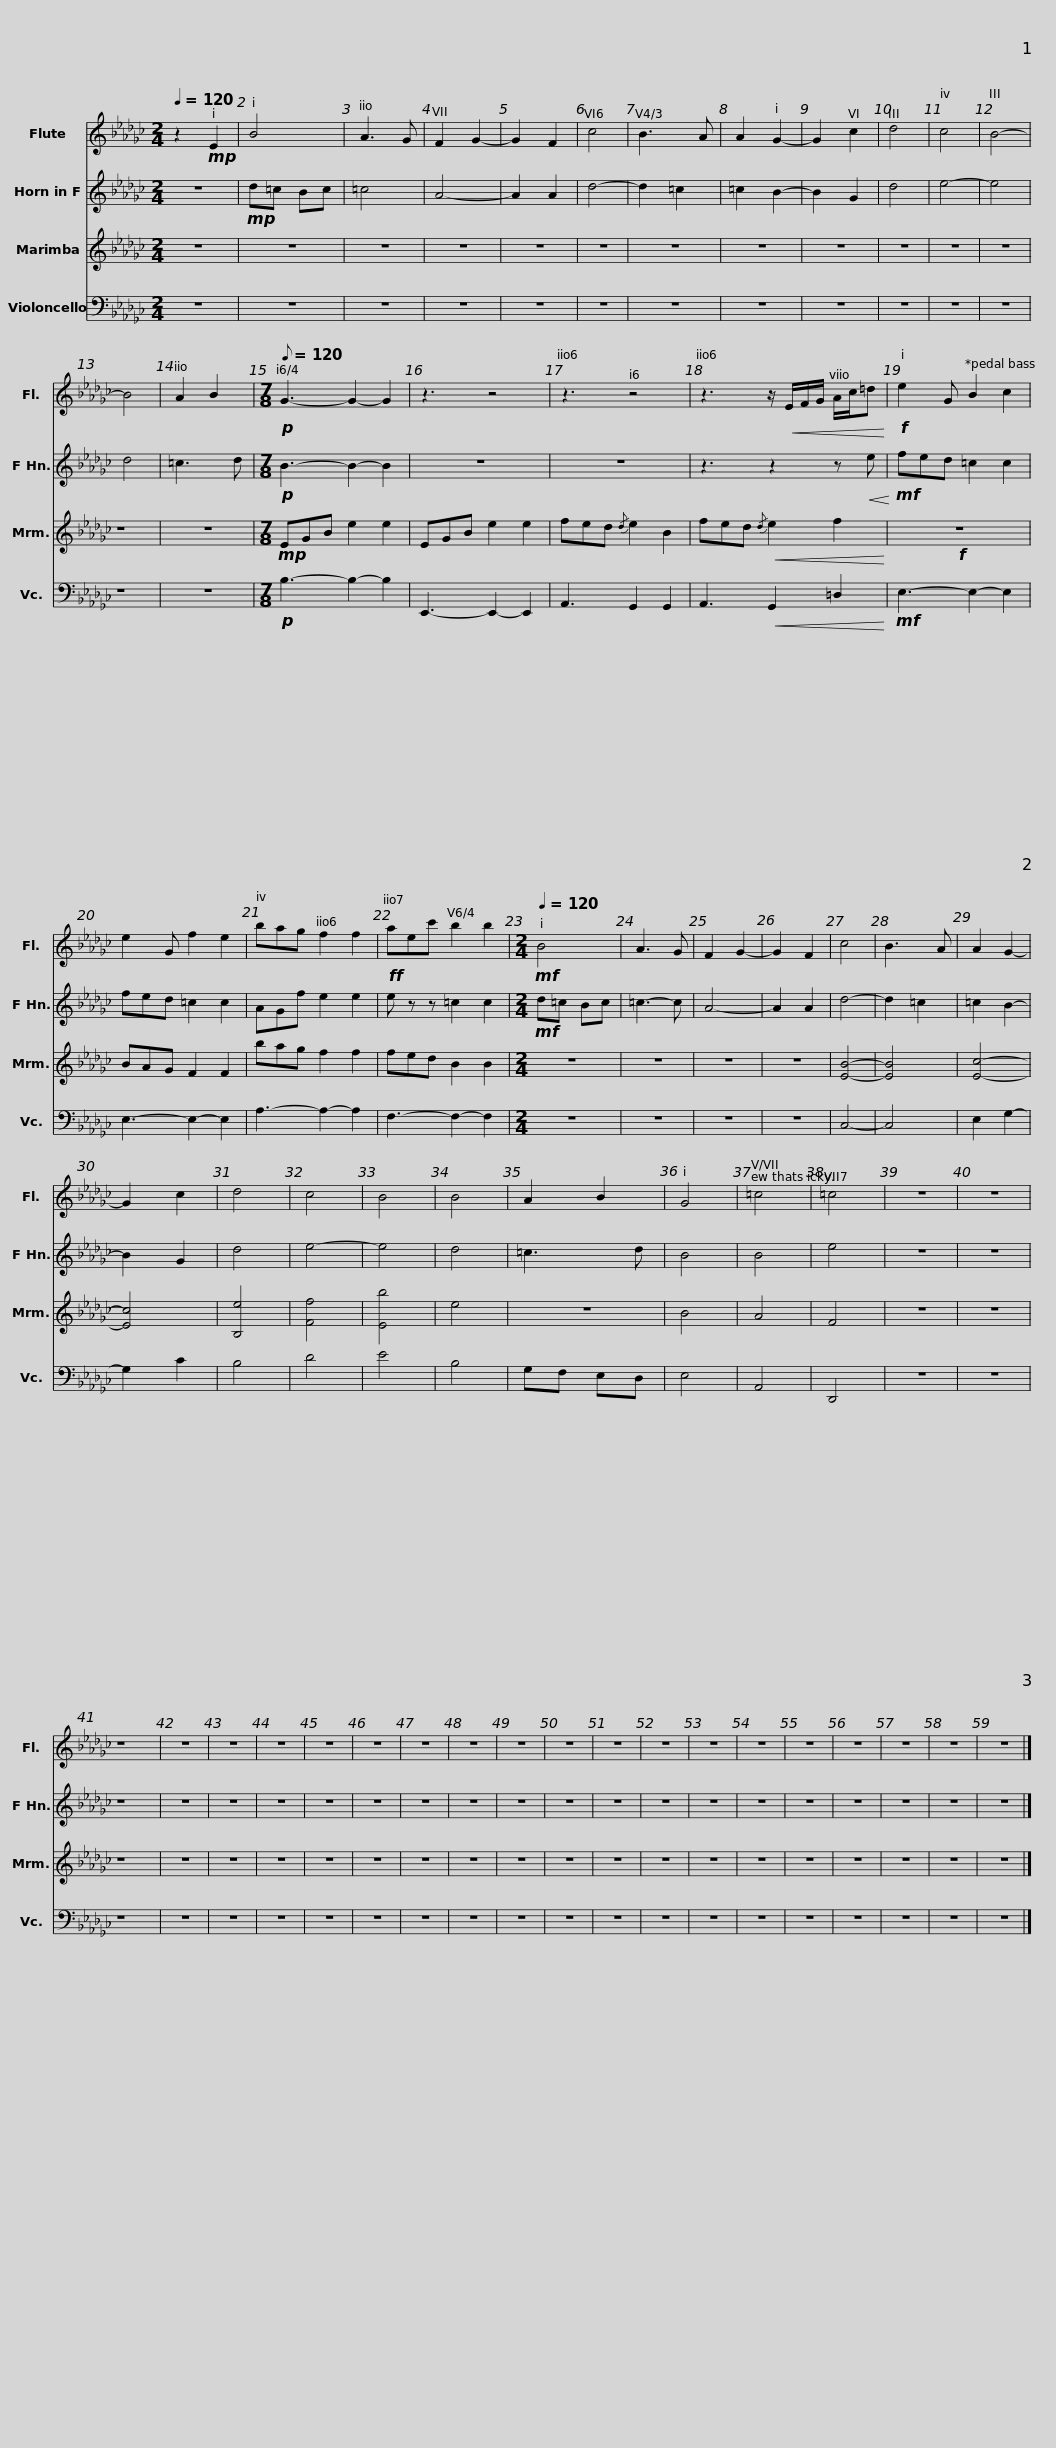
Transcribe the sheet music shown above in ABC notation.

X:1
%%score 1 2 3 4
L:1/8
Q:1/4=120
M:2/4
I:linebreak $
K:Gb
V:1 treble
V:2 treble transpose=-7
V:3 treble
V:4 bass
V:1
 z2!mp! E2 | B4 | A3 G | F2 G2- | G2 F2 | %5
 c4 | B3 A | A2 G2- | G2 c2 | d4 | %10
 c4 | B4- |$ B4 | A2 B2 |[M:7/8][Q:1/8=120]!p! G3- G2- G2 | %15
 z3 z4 | z3 z4 | z3 z/!<(! E/F/G/ A/c/=d!<)! |$!f! e2 G B2 c2 | e2 G f2 e2 | %20
 bag f2 f2 |!ff! aec' b2 b2 |[M:2/4][Q:1/4=120]!mf! B4 | A3 G | F2 G2- | %25
 G2 F2 |$ c4 | B3 A | A2 G2- | G2 c2 | %30
 d4 | c4 | B4 | B4 | A2 B2 | %35
 G4 | =c4 | =c4 | z4 | z4 | %40
 z4 |$ z4 | z4 | z4 | z4 | %45
 z4 | z4 | z4 | z4 | z4 | %50
 z4 | z4 | z4 | z4 | z4 | %55
 z4 | z4 | z4 |$ z4 |] %59
V:2
 z4 |!mp! d=c Bc | =c4 | A4- | A2 A2 | %5
 d4- | d2 =c2 | =c2 B2- | B2 G2 | d4 | %10
 e4- | e4 |$ d4 | =c3 d |[M:7/8]!p! B3- B2- B2 | %15
 z7 | z7 | z3 z2 z!<(! e!<)! |$!mf! fed =c2 c2 | fed =c2 c2 | %20
 AGf e2 e2 | e z z =c2 c2 |[M:2/4]!mf! d=c Bc | =c3- c | A4- | %25
 A2 A2 |$ d4- | d2 =c2 | =c2 B2- | B2 G2 | %30
 d4 | e4- | e4 | d4 | =c3 d | %35
 B4 | B4 | e4 | z4 | z4 | %40
 z4 |$ z4 | z4 | z4 | z4 | %45
 z4 | z4 | z4 | z4 | z4 | %50
 z4 | z4 | z4 | z4 | z4 | %55
 z4 | z4 | z4 |$ z4 |] %59
V:3
 z4 | z4 | z4 | z4 | z4 | %5
 z4 | z4 | z4 | z4 | z4 | %10
 z4 | z4 |$ z4 | z4 |[M:7/8]!mp! EGB e2 e2 | %15
 EGB e2 e2 | fed{/d} e2 B2 | fed!<(!{/d} e2 f2!<)! |$!f! z7 | BAG F2 F2 | %20
 bag f2 f2 | fed B2 B2 |[M:2/4] z4 | z4 | z4 | %25
 z4 |$ [EB]4- | [EB]4 | [Ec]4- | [Ec]4 | %30
 [B,e]4 | [Ff]4 | [Eb]4 | e4 | z4 | %35
 B4 | A4 | F4 | z4 | z4 | %40
 z4 |$ z4 | z4 | z4 | z4 | %45
 z4 | z4 | z4 | z4 | z4 | %50
 z4 | z4 | z4 | z4 | z4 | %55
 z4 | z4 | z4 |$ z4 |] %59
V:4
 z4 | z4 | z4 | z4 | z4 | %5
 z4 | z4 | z4 | z4 | z4 | %10
 z4 | z4 |$ z4 | z4 |[M:7/8]!p! B,3- B,2- B,2 | %15
 E,,3- E,,2- E,,2 | A,,3 G,,2 G,,2 | A,,3!<(! G,,2 =D,2!<)! |$!mf! E,3- E,2- E,2 | E,3- E,2- E,2 | %20
 A,3- A,2- A,2 | F,3- F,2- F,2 |[M:2/4] z4 | z4 | z4 | %25
 z4 |$ C,4- | C,4 | E,2 G,2- | G,2 C2 | %30
 B,4 | D4 | E4 | B,4 | G,F, E,D, | %35
 E,4 | A,,4 | D,,4 | z4 | z4 | %40
 z4 |$ z4 | z4 | z4 | z4 | %45
 z4 | z4 | z4 | z4 | z4 | %50
 z4 | z4 | z4 | z4 | z4 | %55
 z4 | z4 | z4 |$ z4 |] %59
